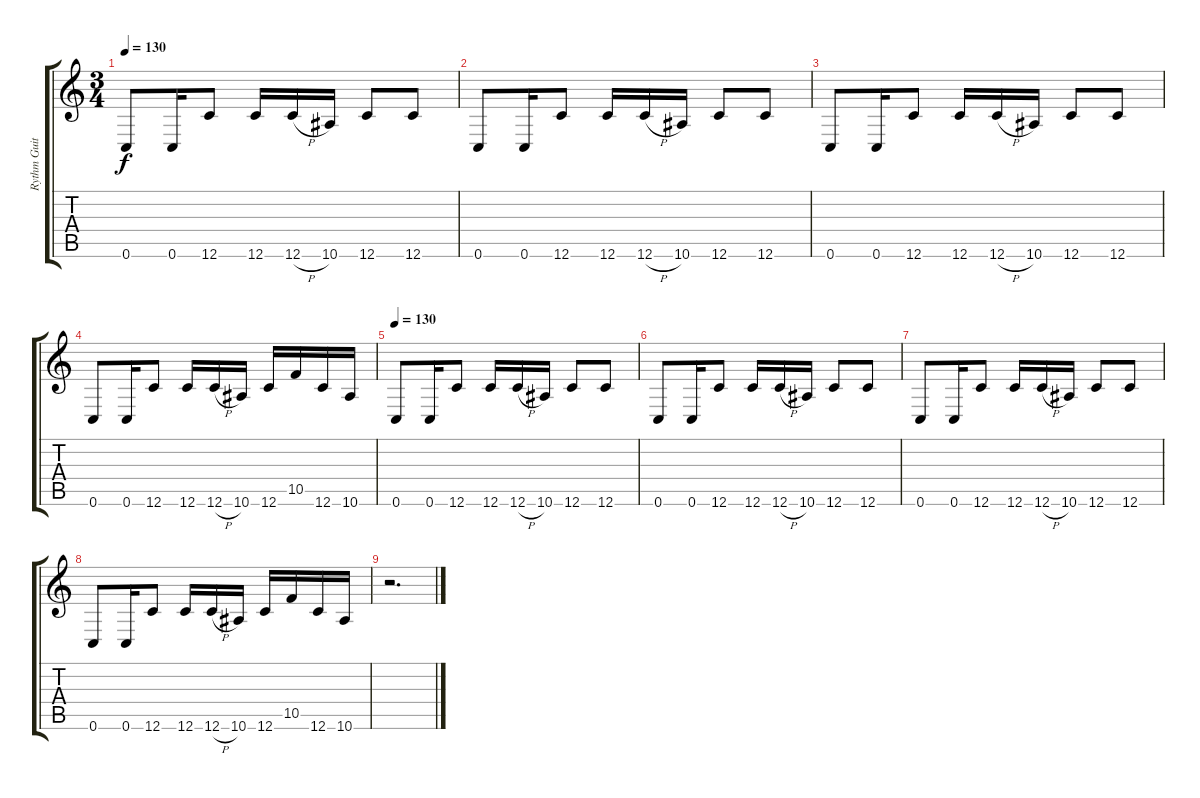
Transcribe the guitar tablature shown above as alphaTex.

\track ("Rythm Guitar" "Rythm Guit") {instrument distortionguitar}
\staff {score tabs}
\tuning (D4 A3 F3 C3 G2 C2) {hide}
\ts (3 4)
\tempo 130
\clef g2
\ks c
0.6.8{dy f} 0.6.16 12.6.8 12.6.16 12.6{h}.16 10.6.16 12.6.8 12.6.8 |
0.6.8 0.6.16 12.6.8 12.6.16 12.6{h}.16 10.6.16 12.6.8 12.6.8 |
0.6.8 0.6.16 12.6.8 12.6.16 12.6{h}.16 10.6.16 12.6.8 12.6.8 |
0.6.8 0.6.16 12.6.8 12.6.16 12.6{h}.16 10.6.16 12.6.16 10.5.16 12.6.16 10.6.16 |
\tempo 130
0.6.8 0.6.16 12.6.8 12.6.16 12.6{h}.16 10.6.16 12.6.8 12.6.8 |
0.6.8 0.6.16 12.6.8 12.6.16 12.6{h}.16 10.6.16 12.6.8 12.6.8 |
0.6.8 0.6.16 12.6.8 12.6.16 12.6{h}.16 10.6.16 12.6.8 12.6.8 |
0.6.8 0.6.16 12.6.8 12.6.16 12.6{h}.16 10.6.16 12.6.16 10.5.16 12.6.16 10.6.16 |
r.2{d}
